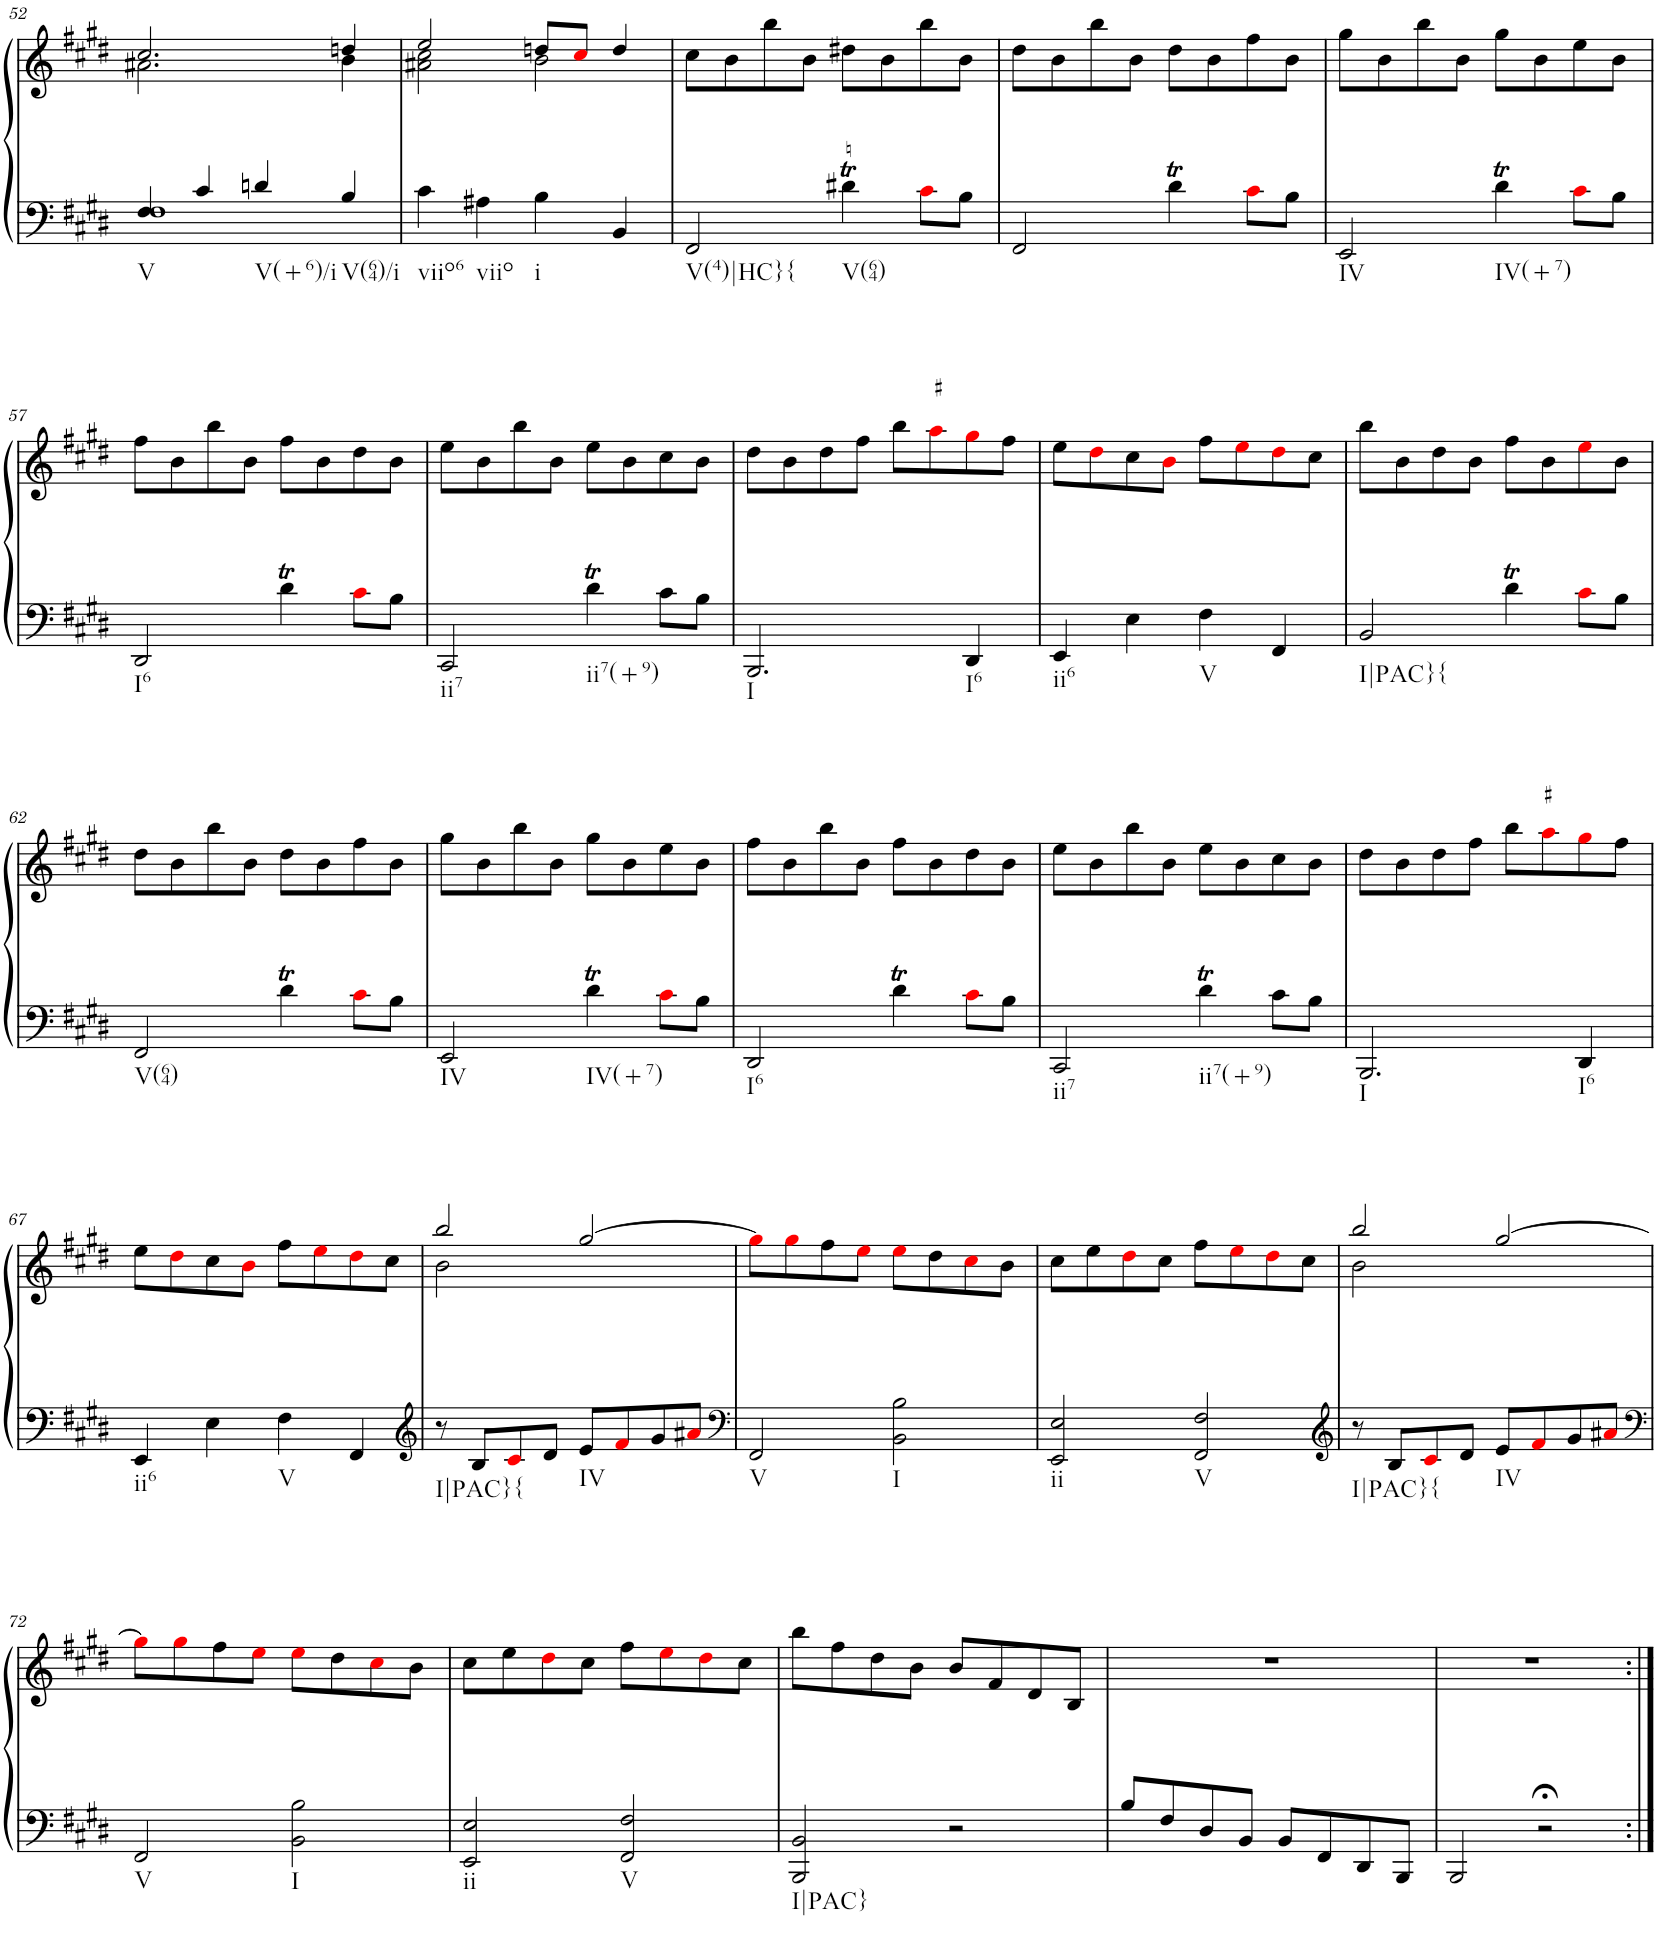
**kern	**kern
*part1	*part1
*staff2	*staff1
*I"Piano	*
*I'Pno.	*
!!LO:PB:g=z
*clefF4	*clefG2
*k[f#c#g#d#]	*k[f#c#g#d#]
*M2/2	*M2/2
*met(c|)	*met(c|)
=52	=52
*^	*^
!LO:TX:b:t=V	!	!	!
4F#/	1F#	2.cc#/	2.a#X\
4c#/	.	.	.
!LO:TX:b:t=V(+6)/i	!	!	!
4dn/	.	.	.
!LO:TX:b:t=V(64)/i	!	!	!
4B/	.	4ddn/	4b\
*v	*v	*	*
=53	=53	=53
!LO:TX:b:t=viio6	!	!
4c#\	2ee/	2a#X\ 2cc#\
!LO:TX:b:t=viio	!	!
4A#X\	.	.
!LO:TX:b:t=i	!	!
4B\	8ddn/L	2b\
.	8cc#i/J	.
4BB/	4dd/	.
*	*v	*v
=54	=54
!LO:TX:b:t=V(4)|HC}{	!
2FF#/	8cc#\L
.	8b\
.	8bb\
.	8b\J
!LO:TX:b:t=V(64)	!
4d#Xt\	8dd#X\L
.	8b\
8c#i\L	8bb\
8B\J	8b\J
=55	=55
2FF#/	8dd#\L
.	8b\
.	8bb\
.	8b\J
4d#t\	8dd#\L
.	8b\
8c#i\L	8ff#\
8B\J	8b\J
=56	=56
!LO:TX:b:t=IV	!
2EE/	8gg#\L
.	8b\
.	8bb\
.	8b\J
!LO:TX:b:t=IV(+7)	!
4d#t\	8gg#\L
.	8b\
8c#i\L	8ee\
8B\J	8b\J
!!LO:LB:g=z
=57	=57
!LO:TX:b:t=I6	!
2DD#/	8ff#\L
.	8b\
.	8bb\
.	8b\J
4d#t\	8ff#\L
.	8b\
8c#i\L	8dd#\
8B\J	8b\J
=58	=58
!LO:TX:b:t=ii7	!
2CC#/	8ee\L
.	8b\
.	8bb\
.	8b\J
!LO:TX:b:t=ii7(+9)	!
4d#t\	8ee\L
.	8b\
8c#\L	8cc#\
8B\J	8b\J
=59	=59
!LO:TX:b:t=I	!
2.BBB/	8dd#\L
.	8b\
.	8dd#\
.	8ff#\J
.	8bb\L
!	!LO:TX:a:t=♯
.	8aai\
!LO:TX:b:t=I6	!
4DD#/	8gg#i\
.	8ff#\J
=60	=60
!LO:TX:b:t=ii6	!
4EE/	8ee\L
.	8dd#i\
4E\	8cc#\
.	8bi\J
!LO:TX:b:t=V	!
4F#\	8ff#\L
.	8eei\
4FF#/	8dd#i\
.	8cc#\J
=61	=61
!LO:TX:b:t=I|PAC}{	!
2BB/	8bb\L
.	8b\
.	8dd#\
.	8b\J
4d#t\	8ff#\L
.	8b\
8c#i\L	8eei\
8B\J	8b\J
!!LO:LB:g=z
=62	=62
!LO:TX:b:t=V(64)	!
2FF#/	8dd#\L
.	8b\
.	8bb\
.	8b\J
4d#t\	8dd#\L
.	8b\
8c#i\L	8ff#\
8B\J	8b\J
=63	=63
!LO:TX:b:t=IV	!
2EE/	8gg#\L
.	8b\
.	8bb\
.	8b\J
!LO:TX:b:t=IV(+7)	!
4d#t\	8gg#\L
.	8b\
8c#i\L	8ee\
8B\J	8b\J
=64	=64
!LO:TX:b:t=I6	!
2DD#/	8ff#\L
.	8b\
.	8bb\
.	8b\J
4d#t\	8ff#\L
.	8b\
8c#i\L	8dd#\
8B\J	8b\J
=65	=65
!LO:TX:b:t=ii7	!
2CC#/	8ee\L
.	8b\
.	8bb\
.	8b\J
!LO:TX:b:t=ii7(+9)	!
4d#t\	8ee\L
.	8b\
8c#\L	8cc#\
8B\J	8b\J
=66	=66
!LO:TX:b:t=I	!
2.BBB/	8dd#\L
.	8b\
.	8dd#\
.	8ff#\J
.	8bb\L
!	!LO:TX:a:t=♯
.	8aai\
!LO:TX:b:t=I6	!
4DD#/	8gg#i\
.	8ff#\J
!!LO:LB:g=z
=67	=67
!LO:TX:b:t=ii6	!
4EE/	8ee\L
.	8dd#i\
4E\	8cc#\
.	8bi\J
!LO:TX:b:t=V	!
4F#\	8ff#\L
.	8eei\
4FF#/	8dd#i\
.	8cc#\J
=68	=68
*clefG2	*
*	*^
!LO:TX:b:t=I|PAC}{	!	!
8r	2bb/	2b\
8B/L	.	.
8c#i/	.	.
8d#/J	.	.
!LO:TX:b:t=IV	!	!
8e/L	[2gg#/	2ryy
8f#i/	.	.
8g#/	.	.
8a#Xi/J	.	.
*	*v	*v
=69	=69
*clefF4	*
!LO:TX:b:t=V	!
2FF#/	8gg#i\L]
.	8gg#i\
.	8ff#\
.	8eei\J
!LO:TX:b:t=I	!
2BB\ 2B\	8eei\L
.	8dd#\
.	8cc#i\
.	8b\J
=70	=70
!LO:TX:b:t=ii	!
2EE/ 2E/	8cc#\L
.	8ee\
.	8dd#i\
.	8cc#\J
!LO:TX:b:t=V	!
2FF#/ 2F#/	8ff#\L
.	8eei\
.	8dd#i\
.	8cc#\J
=71	=71
*clefG2	*
*	*^
!LO:TX:b:t=I|PAC}{	!	!
8r	2bb/	2b\
8B/L	.	.
8c#i/	.	.
8d#/J	.	.
!LO:TX:b:t=IV	!	!
8e/L	[2gg#/	2ryy
8f#i/	.	.
8g#/	.	.
8a#Xi/J	.	.
*	*v	*v
!!LO:LB:g=z
=72	=72
*clefF4	*
!LO:TX:b:t=V	!
2FF#/	8gg#i\L]
.	8gg#i\
.	8ff#\
.	8eei\J
!LO:TX:b:t=I	!
2BB\ 2B\	8eei\L
.	8dd#\
.	8cc#i\
.	8b\J
=73	=73
!LO:TX:b:t=ii	!
2EE/ 2E/	8cc#\L
.	8ee\
.	8dd#i\
.	8cc#\J
!LO:TX:b:t=V	!
2FF#/ 2F#/	8ff#\L
.	8eei\
.	8dd#i\
.	8cc#\J
=74	=74
!LO:TX:b:t=I|PAC}	!
2BBB/ 2BB/	8bb\L
.	8ff#\
.	8dd#\
.	8b\J
2r	8b/L
.	8f#/
.	8d#/
.	8B/J
=75	=75
8B/L	1r
8F#/	.
8D#/	.
8BB/J	.
8BB/L	.
8FF#/	.
8DD#/	.
8BBB/J	.
=76	=76
2BBB/	1r
2r;<	.
=:|!	=:|!
*-	*-
